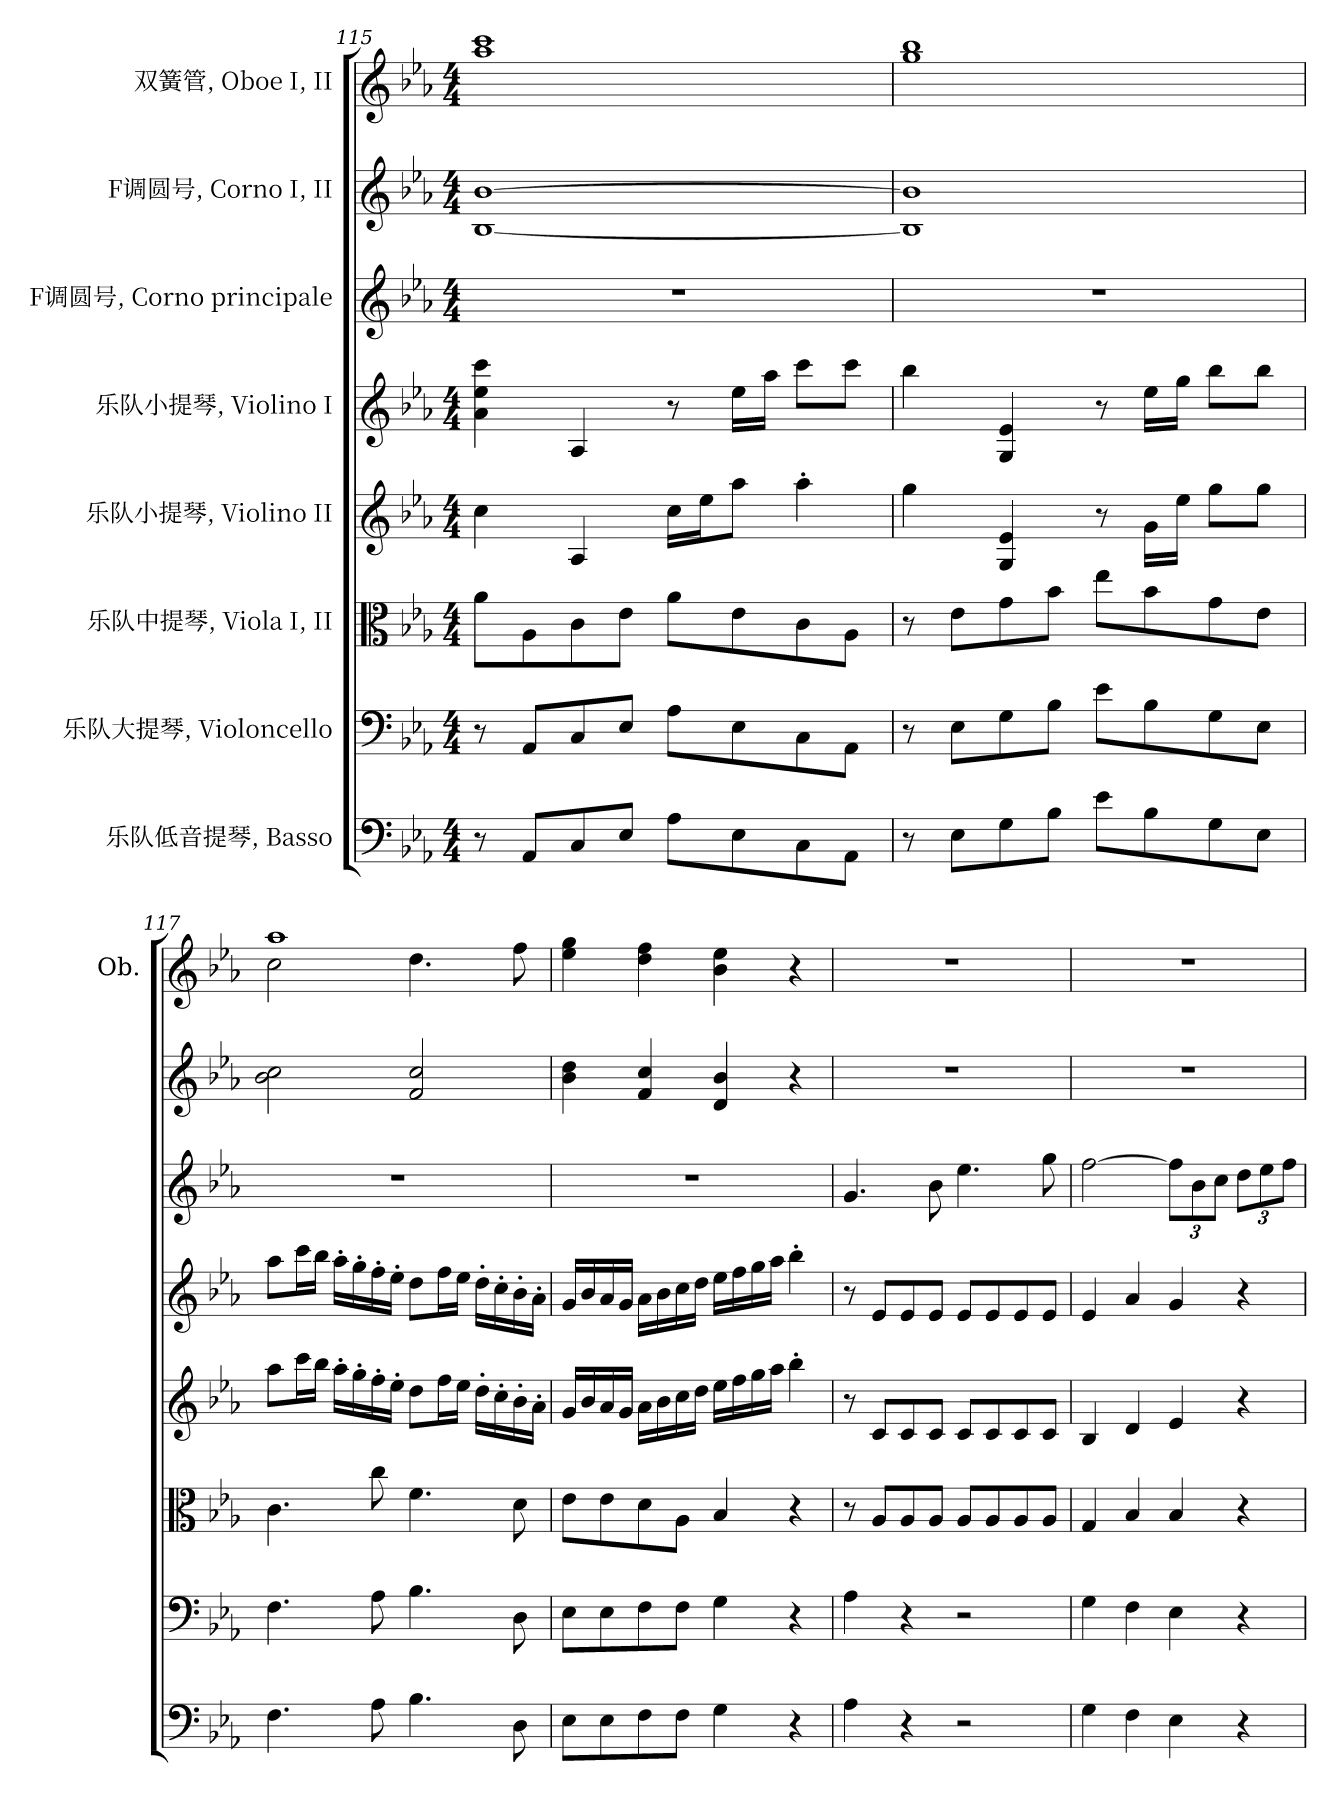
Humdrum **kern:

**kern	**kern	**kern	**kern	**kern	**kern	**kern	**kern
*part8	*part7	*part6	*part5	*part4	*part3	*part2	*part1
*staff8	*staff7	*staff6	*staff5	*staff4	*staff3	*staff2	*staff1
*I"乐队低音提琴, Basso	*I"乐队大提琴, Violoncello	*I"乐队中提琴, Viola I, II	*I"乐队小提琴, Violino II	*I"乐队小提琴, Violino I	*I"F调圆号, Corno principale	*I"F调圆号, Corno I, II	*I"双簧管, Oboe I, II
*	*	*	*	*	*	*	*I'Ob.
*clefF4	*clefF4	*clefC3	*clefG2	*clefG2	*clefG2	*clefG2	*clefG2
*ITrd7c12	*	*	*	*	*ITrd4c7	*ITrd4c7	*
*k[b-e-a-]	*k[b-e-a-]	*k[b-e-a-]	*k[b-e-a-]	*k[b-e-a-]	*k[b-e-a-d-]	*k[b-e-a-d-]	*k[b-e-a-]
*M4/4	*M4/4	*M4/4	*M4/4	*M4/4	*M4/4	*M4/4	*M4/4
=115	=115	=115	=115	=115	=115	=115	=115
8r	8r	8a-\L	4cc\	4a-\ 4ee-\ 4ccc\	1r	[1E- [1e-	1aa- 1ccc
8AAA-/L	8AA-/L	8A-\	.	.	.	.	.
8CC/	8C/	8c\	4A-/	4A-/	.	.	.
8EE-/J	8E-/J	8e-\J	.	.	.	.	.
8AA-\L	8A-\L	8a-\L	16cc\LL	8r	.	.	.
.	.	.	16ee-\J	.	.	.	.
8EE-\	8E-\	8e-\	8aa-\J	16ee-\LL	.	.	.
.	.	.	.	16aa-\JJ	.	.	.
8CC\	8C\	8c\	4aa-'\	8ccc\L	.	.	.
8AAA-\J	8AA-\J	8A-\J	.	8ccc\J	.	.	.
!!LO:PB:g=z
=116	=116	=116	=116	=116	=116	=116	=116
8r	8r	8r	4gg\	4bb-\	1r	1E-] 1e-]	1gg 1bb-
8EE-\L	8E-\L	8e-\L	.	.	.	.	.
8GG\	8G\	8g\	4G/ 4e-/	4G/ 4e-/	.	.	.
8BB-\J	8B-\J	8b-\J	.	.	.	.	.
8E-\L	8e-\L	8ee-\L	8r	8r	.	.	.
8BB-\	8B-\	8b-\	16g\LL	16ee-\LL	.	.	.
.	.	.	16ee-\JJ	16gg\JJ	.	.	.
8GG\	8G\	8g\	8gg\L	8bb-\L	.	.	.
8EE-\J	8E-\J	8e-\J	8gg\J	8bb-\J	.	.	.
=117	=117	=117	=117	=117	=117	=117	=117
*	*	*	*	*	*	*	*^
4.FF\	4.F\	4.c\	8aa-\L	8aa-\L	1r	2e-\ 2f\	1aa-	2cc\
.	.	.	16ccc\L	16ccc\L	.	.	.	.
.	.	.	16bb-\JJ	16bb-\JJ	.	.	.	.
.	.	.	16aa-'\LL	16aa-'\LL	.	.	.	.
.	.	.	16gg'\	16gg'\	.	.	.	.
8AA-\	8A-\	8cc\	16ff'\	16ff'\	.	.	.	.
.	.	.	16ee-'\JJ	16ee-'\JJ	.	.	.	.
4.BB-\	4.B-\	4.f\	8dd\L	8dd\L	.	2B-/ 2f/	.	4.dd\
.	.	.	16ff\L	16ff\L	.	.	.	.
.	.	.	16ee-\JJ	16ee-\JJ	.	.	.	.
.	.	.	16dd'\LL	16dd'\LL	.	.	.	.
.	.	.	16cc'\	16cc'\	.	.	.	.
8DD\	8D\	8d\	16b-'\	16b-'\	.	.	.	8ff\
.	.	.	16a-'\JJ	16a-'\JJ	.	.	.	.
*	*	*	*	*	*	*	*v	*v
=118	=118	=118	=118	=118	=118	=118	=118
8EE-\L	8E-\L	8e-\L	16g/LL	16g/LL	1r	4e-\ 4g\	4ee-\ 4gg\
.	.	.	16b-/	16b-/	.	.	.
8EE-\	8E-\	8e-\	16a-/	16a-/	.	.	.
.	.	.	16g/JJ	16g/JJ	.	.	.
8FF\	8F\	8d\	16a-\LL	16a-\LL	.	4B-/ 4f/	4dd\ 4ff\
.	.	.	16b-\	16b-\	.	.	.
8FF\J	8F\J	8A-\J	16cc\	16cc\	.	.	.
.	.	.	16dd\JJ	16dd\JJ	.	.	.
4GG\	4G\	4B-/	16ee-\LL	16ee-\LL	.	4G/ 4e-/	4b-\ 4ee-\
.	.	.	16ff\	16ff\	.	.	.
.	.	.	16gg\	16gg\	.	.	.
.	.	.	16aa-\JJ	16aa-\JJ	.	.	.
4r	4r	4r	4bb-'\	4bb-'\	.	4r	4r
!!LO:PB:g=z
=119	=119	=119	=119	=119	=119	=119	=119
4AA-\	4A-\	8r	8r	8r	4.c/	1r	1r
.	.	8A-/L	8c/L	8e-/L	.	.	.
4r	4r	8A-/	8c/	8e-/	.	.	.
.	.	8A-/J	8c/J	8e-/J	8e-\	.	.
2r	2r	8A-/L	8c/L	8e-/L	4.a-\	.	.
.	.	8A-/	8c/	8e-/	.	.	.
.	.	8A-/	8c/	8e-/	.	.	.
.	.	8A-/J	8c/J	8e-/J	8cc\	.	.
=120	=120	=120	=120	=120	=120	=120	=120
4GG\	4G\	4G/	4B-/	4e-/	[2b-\	1r	1r
4FF\	4F\	4B-/	4d/	4a-/	.	.	.
*	*	*	*	*	*Xbrackettup	*	*
4EE-\	4E-\	4B-/	4e-/	4g/	12b-\L]	.	.
.	.	.	.	.	12e-\	.	.
.	.	.	.	.	12f\J	.	.
4r	4r	4r	4r	4r	12g\L	.	.
.	.	.	.	.	12a-\	.	.
.	.	.	.	.	12b-\J	.	.
=	=	=	=	=	=	=	=
*-	*-	*-	*-	*-	*-	*-	*-
